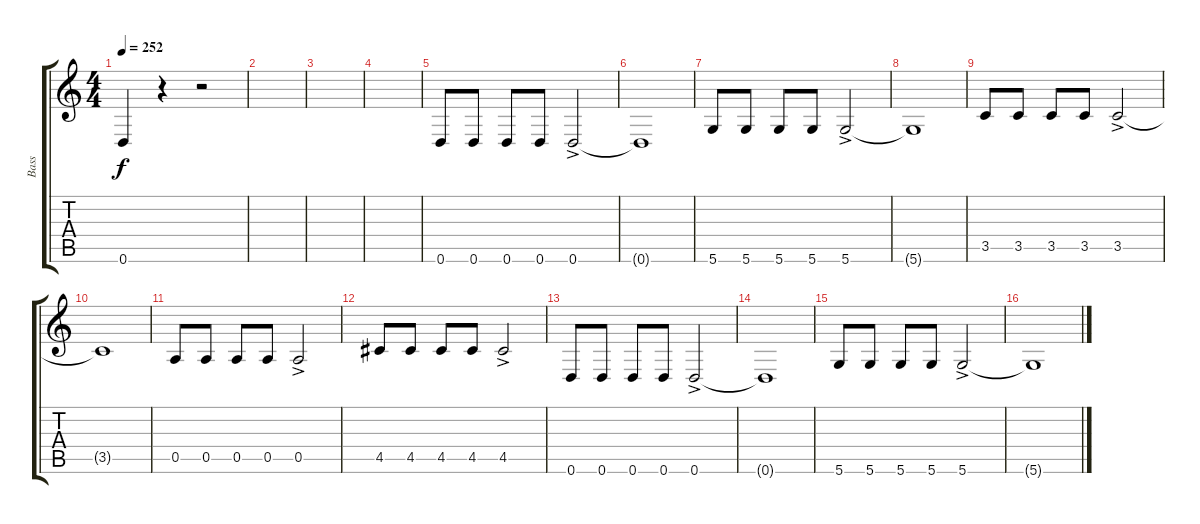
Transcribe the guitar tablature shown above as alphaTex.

\track ("Bass" "Bass") {instrument electricbasspick}
\staff {score tabs}
\tuning (E4 B3 G3 D3 A2 D2) {hide}
\ts (4 4)
\tempo 252
\clef g2
\ks c
0.6.4{dy f} r.4 r.2 |
|
|
|
0.6.8 0.6.8 0.6.8 0.6.8 0.6{ac}.2 |
0.6{t}.1 |
5.6.8 5.6.8 5.6.8 5.6.8 5.6{ac}.2 |
5.6{t}.1 |
3.5.8 3.5.8 3.5.8 3.5.8 3.5{ac}.2 |
3.5{t}.1 |
0.5.8 0.5.8 0.5.8 0.5.8 0.5{ac}.2 |
4.5.8 4.5.8 4.5.8 4.5.8 4.5{ac}.2 |
0.6.8 0.6.8 0.6.8 0.6.8 0.6{ac}.2 |
0.6{t}.1 |
5.6.8 5.6.8 5.6.8 5.6.8 5.6{ac}.2 |
5.6{t}.1
